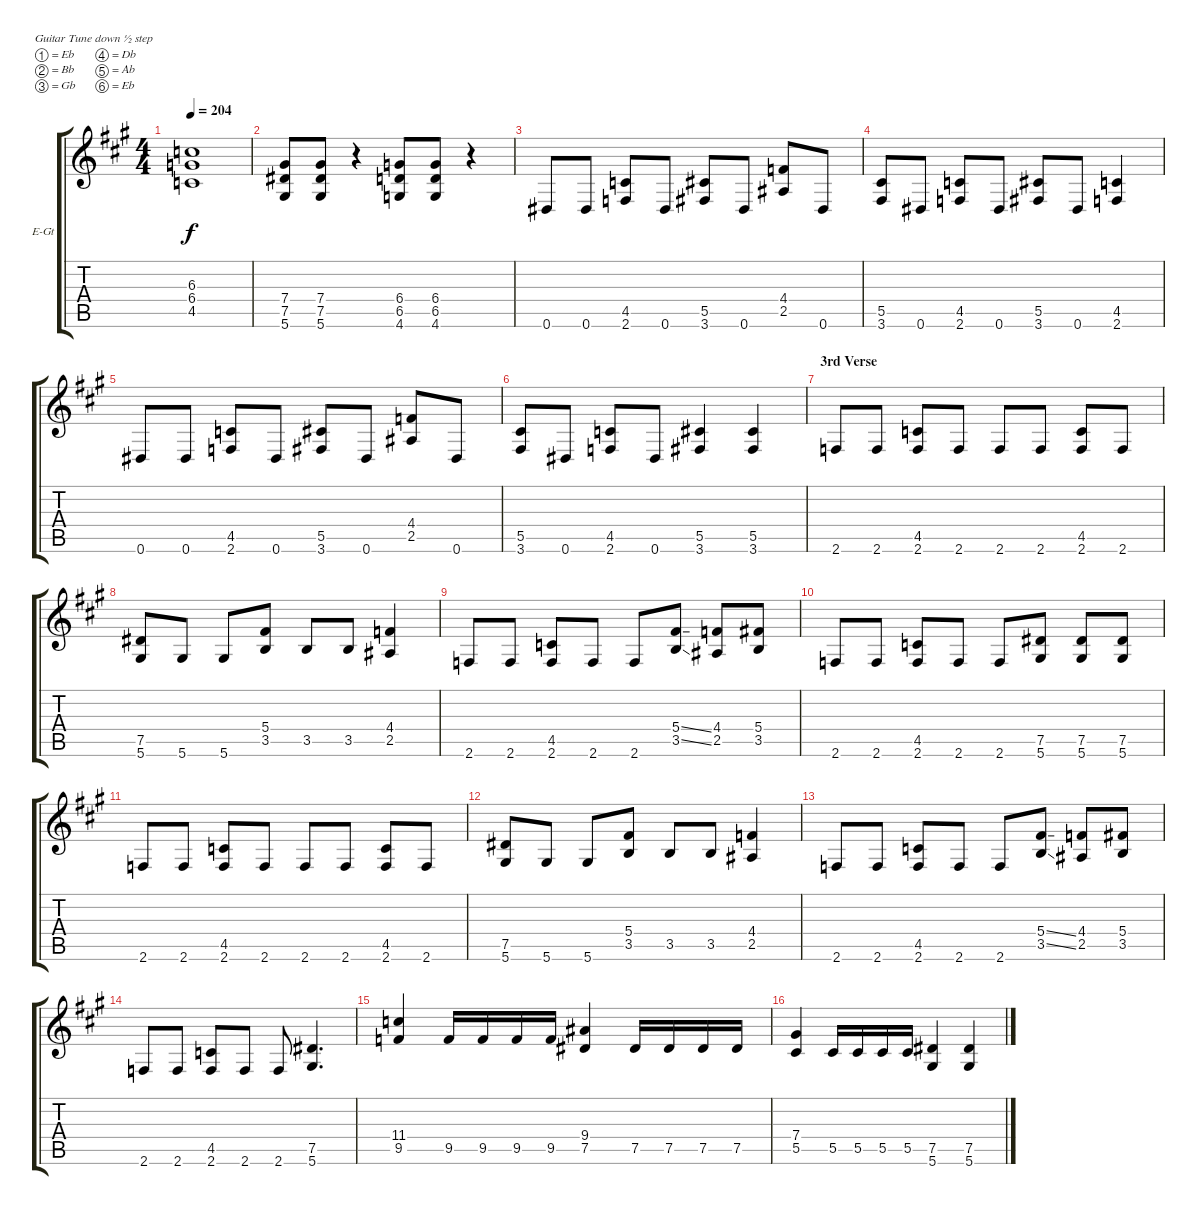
\bracketExtendMode groupsimilarinstruments
\firstSystemTrackNameOrientation horizontal
\otherSystemsTrackNameOrientation horizontal
\track ("Dave BrownSound" "E-Gt") {instrument distortionguitar}
\staff {score tabs}
\tuning (Eb4 Bb3 Gb3 Db3 Ab2 Eb2)
\ts (4 4)
\tempo 204
\clef g2
\ks a
(6.3 6.4 4.5).1{dy f} |
(7.4 7.5 5.6).8 (7.4 7.5 5.6).8 r.4 (6.4 6.5 4.6).8 (6.4 6.5 4.6).8 r.4 |
0.6.8 0.6.8 (4.5 2.6).8 0.6.8 (5.5 3.6).8 0.6.8 (4.4 2.5).8 0.6.8 |
(5.5 3.6).8 0.6.8 (4.5 2.6).8 0.6.8 (5.5 3.6).8 0.6.8 (4.5 2.6).4 |
0.6.8 0.6.8 (4.5 2.6).8 0.6.8 (5.5 3.6).8 0.6.8 (4.4 2.5).8 0.6.8 |
(5.5 3.6).8 0.6.8 (4.5 2.6).8 0.6.8 (5.5 3.6).4 (5.5 3.6).4 |
\section ("" "3rd Verse")
2.6.8 2.6.8 (4.5 2.6).8 2.6.8 2.6.8 2.6.8 (4.5 2.6).8 2.6.8 |
(7.5 5.6).8 5.6.8 5.6.8 (5.4 3.5).8 3.5.8 3.5.8 (4.4 2.5).4 |
2.6.8 2.6.8 (4.5 2.6).8 2.6.8 2.6.8 (5.4{ss} 3.5{ss}).8 (4.4 2.5).8 (5.4 3.5).8 |
2.6.8 2.6.8 (4.5 2.6).8 2.6.8 2.6.8 (7.5 5.6).8 (7.5 5.6).8 (7.5 5.6).8 |
2.6.8 2.6.8 (4.5 2.6).8 2.6.8 2.6.8 2.6.8 (4.5 2.6).8 2.6.8 |
(7.5 5.6).8 5.6.8 5.6.8 (5.4 3.5).8 3.5.8 3.5.8 (4.4 2.5).4 |
2.6.8 2.6.8 (4.5 2.6).8 2.6.8 2.6.8 (5.4{ss} 3.5{ss}).8 (4.4 2.5).8 (5.4 3.5).8 |
2.6.8 2.6.8 (4.5 2.6).8 2.6.8 2.6.8 (7.5 5.6).4{d} |
(11.4 9.5).4 9.5.16 9.5.16 9.5.16 9.5.16 (9.4 7.5).4 7.5.16 7.5.16 7.5.16 7.5.16 |
(7.4 5.5).4 5.5.16 5.5.16 5.5.16 5.5.16 (7.5 5.6).4 (7.5 5.6).4
